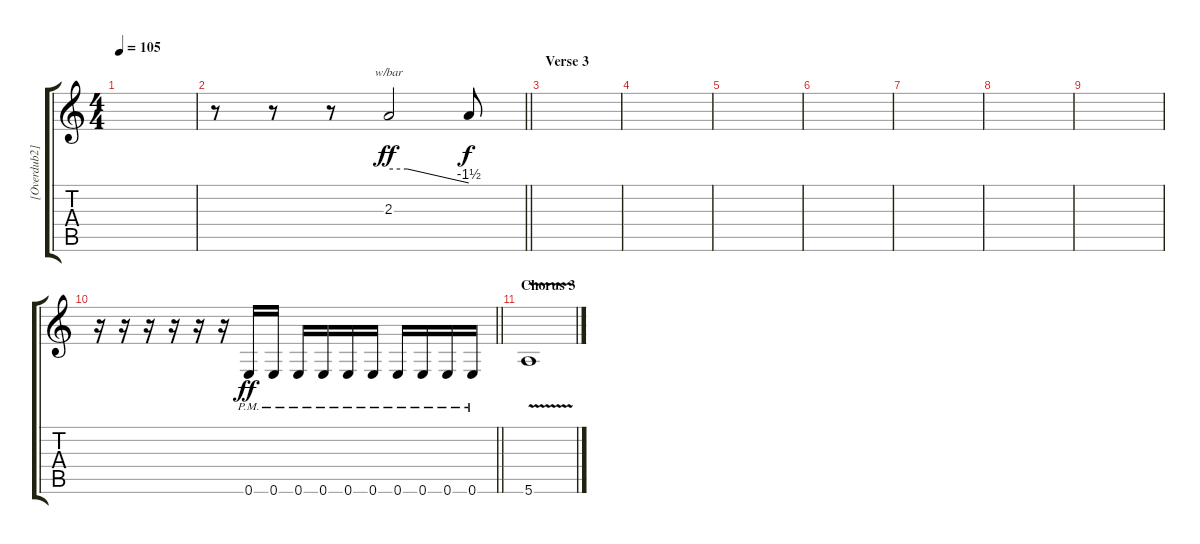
\track ("[Overdub2]" "[Overdub2]") {instrument distortionguitar}
\staff {score tabs}
\tuning (E4 B3 G3 D3 A2 E2) {hide}
\ts (4 4)
\tempo 105
\clef g2
\ks c
|
\barLineRight lightlight
r.8 r.8 r.8 2.3.2{tbe (custom default 0 0 14 0 60 -6) dy ff volume 15 balance 1} 2.3{t}.8{dy f} |
\section ("" "Verse 3")
|
|
|
|
|
|
|
\barLineRight lightlight
r.16 r.16 r.16 r.16 r.16 r.16 0.6{pm}.16{dy ff volume 15 balance 15} 0.6{pm}.16 0.6{pm}.16 0.6{pm}.16 0.6{pm}.16 0.6{pm}.16 0.6{pm}.16 0.6{pm}.16 0.6{pm}.16 0.6{pm}.16 |
\section ("" "Chorus 3")
5.6{v}.1
